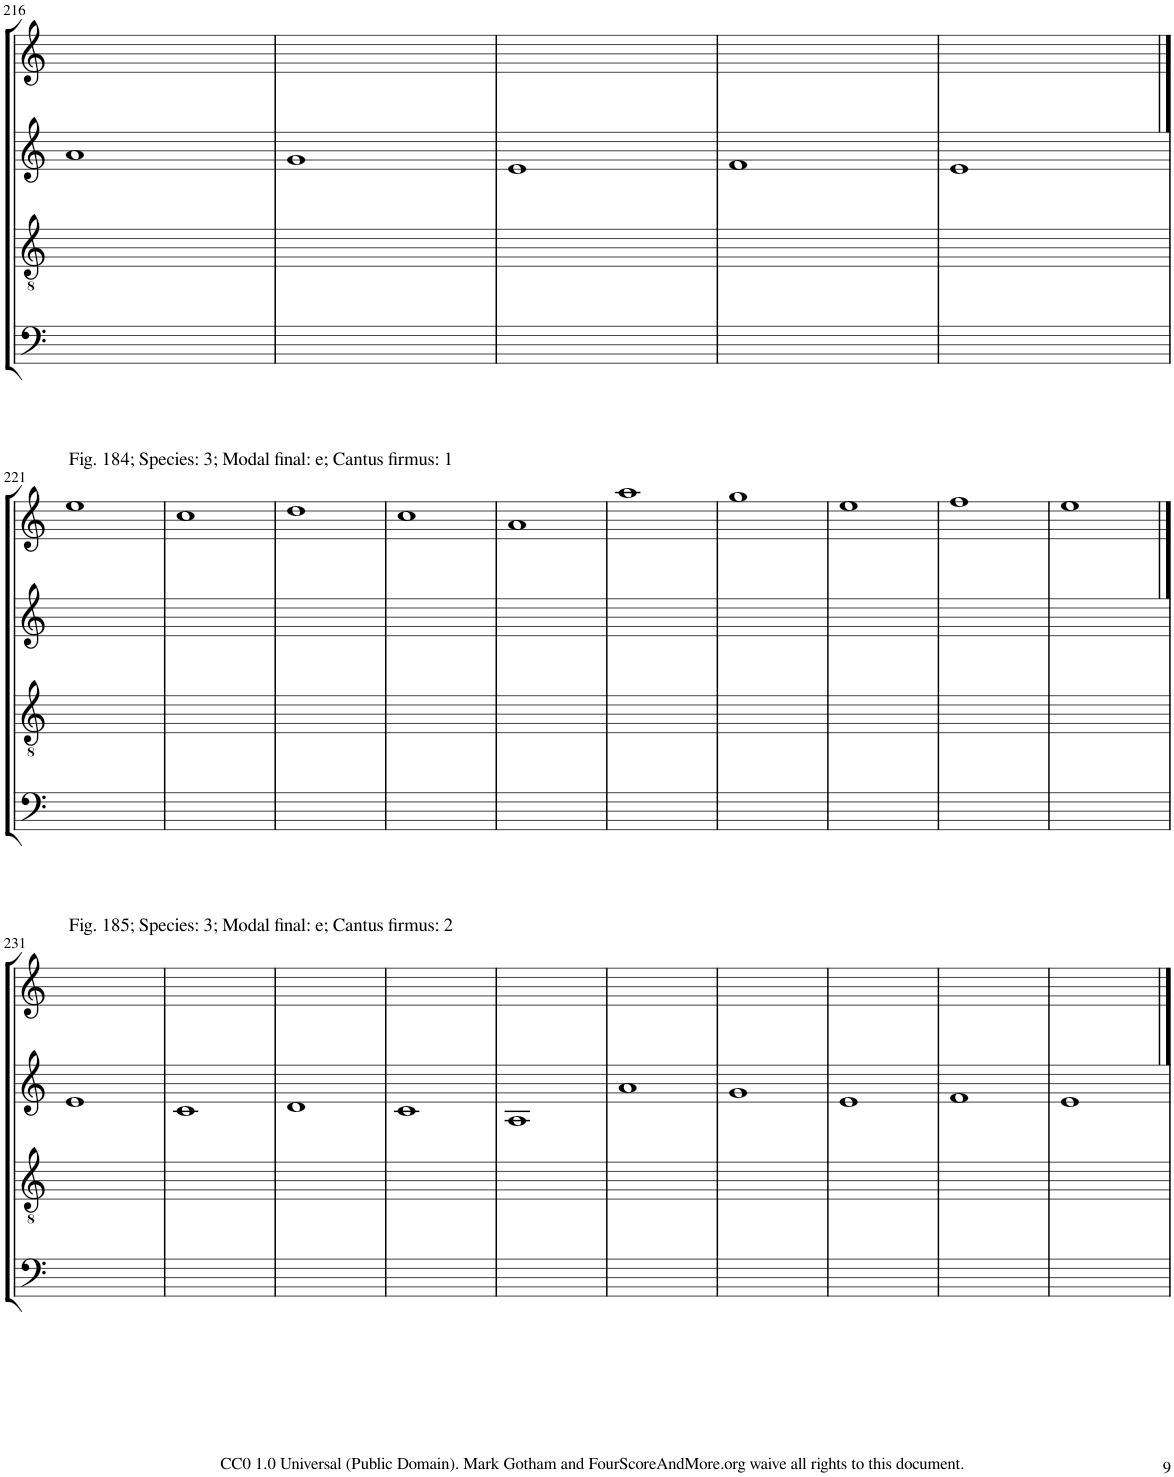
**kern	**kern	**kern	**kern
*part4	*part3	*part2	*part1
*staff4	*staff3	*staff2	*staff1
*I"Piano	*I"Piano	*I"Piano	*I"Piano
*I'Pno	*I'Pno	*I'Pno	*I'Pno
!!LO:PB:g=z
*clefF4	*clefGv2	*clefG2	*clefG2
*k[]	*k[]	*k[]	*k[]
*M4/4	*M4/4	*M4/4	*M4/4
=216	=216	=216	=216
1ryy	1ryy	1a	1ryy
=217	=217	=217	=217
1ryy	1ryy	1g	1ryy
=218	=218	=218	=218
1ryy	1ryy	1e	1ryy
=219	=219	=219	=219
1ryy	1ryy	1f	1ryy
=220	=220	=220	=220
1ryy	1ryy	1e	1ryy
!!LO:LB:g=z
==221	==221	==221	==221
!	!	!	!LO:TX:a:t=Fig. 184; Species&colon; 3; Modal final&colon; e; Cantus firmus&colon; 1
1ryy	1ryy	1ryy	1ee
=222	=222	=222	=222
1ryy	1ryy	1ryy	1cc
=223	=223	=223	=223
1ryy	1ryy	1ryy	1dd
=224	=224	=224	=224
1ryy	1ryy	1ryy	1cc
=225	=225	=225	=225
1ryy	1ryy	1ryy	1a
=226	=226	=226	=226
1ryy	1ryy	1ryy	1aa
=227	=227	=227	=227
1ryy	1ryy	1ryy	1gg
=228	=228	=228	=228
1ryy	1ryy	1ryy	1ee
=229	=229	=229	=229
1ryy	1ryy	1ryy	1ff
=230	=230	=230	=230
1ryy	1ryy	1ryy	1ee
!!LO:LB:g=z
==231	==231	==231	==231
!	!	!	!LO:TX:a:t=Fig. 185; Species&colon; 3; Modal final&colon; e; Cantus firmus&colon; 2
1ryy	1ryy	1e	1ryy
=232	=232	=232	=232
1ryy	1ryy	1c	1ryy
=233	=233	=233	=233
1ryy	1ryy	1d	1ryy
=234	=234	=234	=234
1ryy	1ryy	1c	1ryy
=235	=235	=235	=235
1ryy	1ryy	1A	1ryy
=236	=236	=236	=236
1ryy	1ryy	1a	1ryy
=237	=237	=237	=237
1ryy	1ryy	1g	1ryy
=238	=238	=238	=238
1ryy	1ryy	1e	1ryy
=239	=239	=239	=239
1ryy	1ryy	1f	1ryy
=240	=240	=240	=240
1ryy	1ryy	1e	1ryy
==	==	==	==
*-	*-	*-	*-
